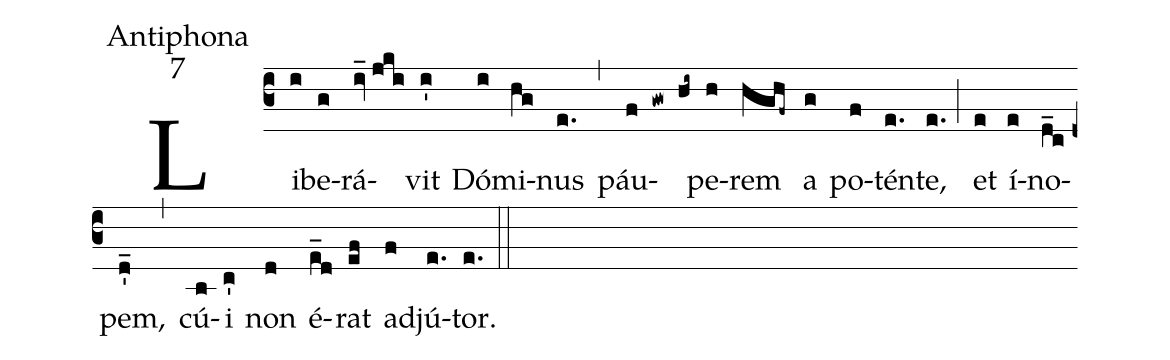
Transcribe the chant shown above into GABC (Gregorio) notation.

office-part:Antiphona;
mode:7;
%%
(c3) Li(i)be(g)rá(iv_//jki)vit(i') Dó(i)mi(hg)nus(e.) (,) páu(f !gw !hi~)pe(h)rem(hghf~) a(g) po(f)tén(e.)te,(e.) (;) et(e) í(e)no(d_c)pem,(d'_) (,) cú(b)i(c') non(d) é(e_d)rat(ef) ad(f)jú(e.)tor.(e.) (::)
